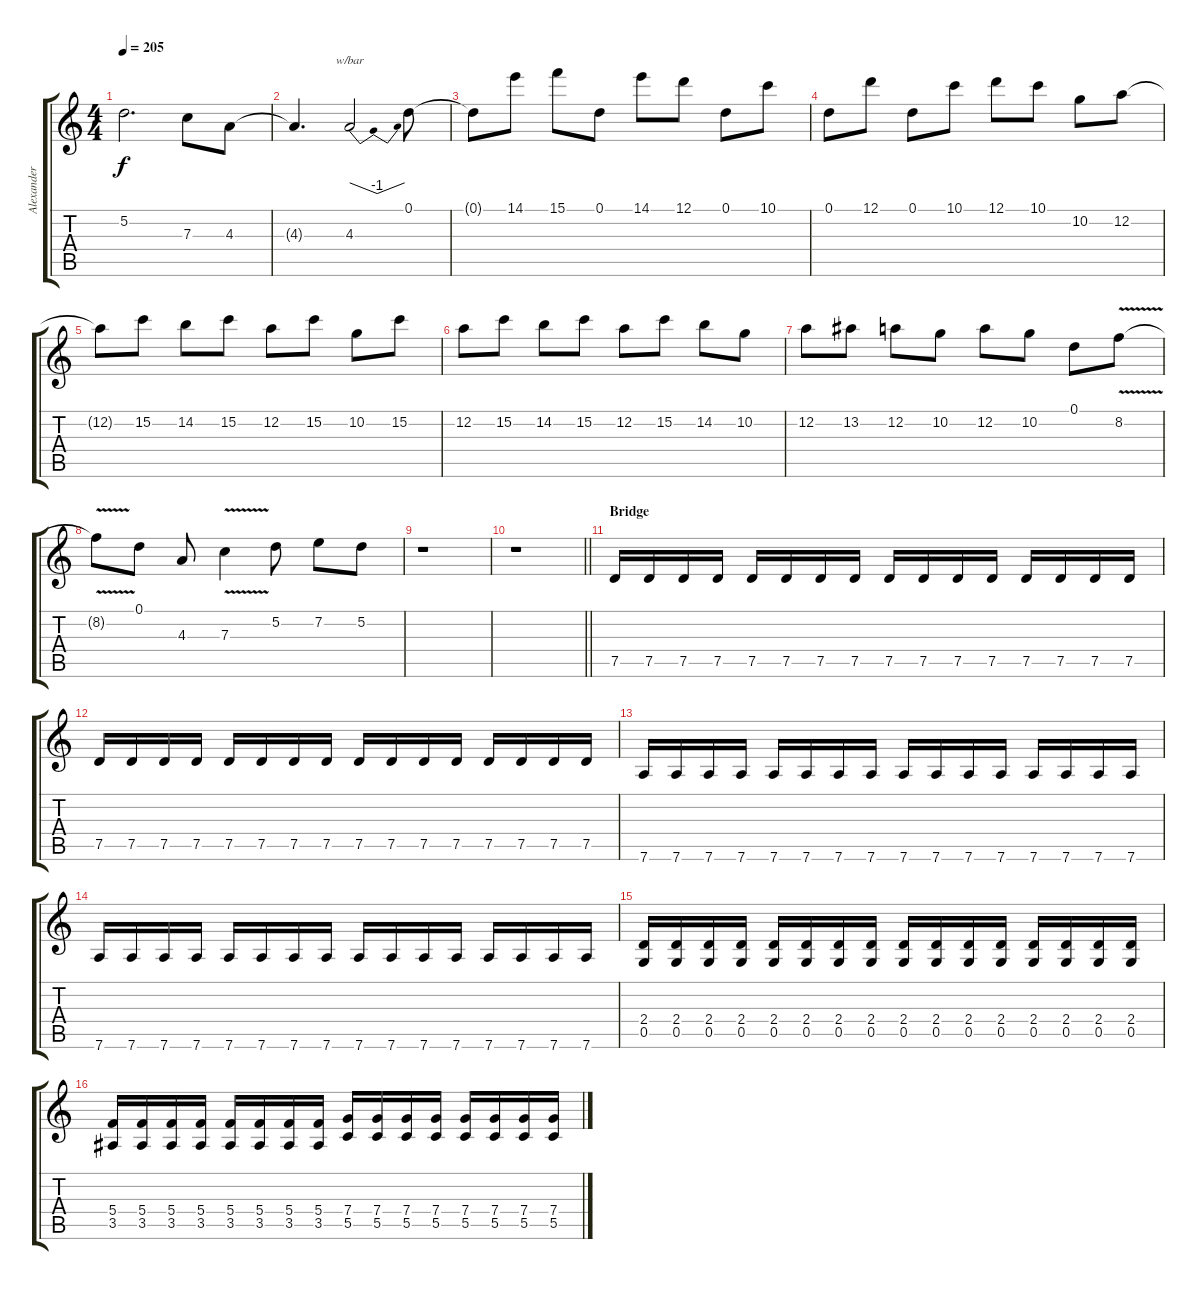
\track ("Alexander Kuoppala" "Alexander ") {instrument distortionguitar}
\staff {score tabs}
\tuning (D4 A3 F3 C3 G2 D2) {hide}
\ts (4 4)
\tempo 205
\clef g2
\ks c
5.2{t}.2{d dy f} 7.3.8 4.3.8 |
4.3{t}.4{d} 4.3.2{tbe (dip default 0 0 30 -4 60 0)} 0.1.8 |
0.1{t}.8 14.1.8 15.1.8 0.1.8 14.1.8 12.1.8 0.1.8 10.1.8 |
0.1.8 12.1.8 0.1.8 10.1.8 12.1.8 10.1.8 10.2.8 12.2.8 |
12.2{t}.8 15.2.8 14.2.8 15.2.8 12.2.8 15.2.8 10.2.8 15.2.8 |
12.2.8 15.2.8 14.2.8 15.2.8 12.2.8 15.2.8 14.2.8 10.2.8 |
12.2.8 13.2.8 12.2.8 10.2.8 12.2.8 10.2.8 0.1.8 8.2{v}.8 |
8.2{t}.8 0.1.8 4.3.8 7.3{v}.4 5.2.8 7.2.8 5.2.8 |
r.1 |
\barLineRight lightlight
r.1 |
\section ("" "Bridge")
7.5.16 7.5.16 7.5.16 7.5.16 7.5.16 7.5.16 7.5.16 7.5.16 7.5.16 7.5.16 7.5.16 7.5.16 7.5.16 7.5.16 7.5.16 7.5.16 |
7.5.16 7.5.16 7.5.16 7.5.16 7.5.16 7.5.16 7.5.16 7.5.16 7.5.16 7.5.16 7.5.16 7.5.16 7.5.16 7.5.16 7.5.16 7.5.16 |
7.6.16 7.6.16 7.6.16 7.6.16 7.6.16 7.6.16 7.6.16 7.6.16 7.6.16 7.6.16 7.6.16 7.6.16 7.6.16 7.6.16 7.6.16 7.6.16 |
7.6.16 7.6.16 7.6.16 7.6.16 7.6.16 7.6.16 7.6.16 7.6.16 7.6.16 7.6.16 7.6.16 7.6.16 7.6.16 7.6.16 7.6.16 7.6.16 |
(2.4 0.5).16 (2.4 0.5).16 (2.4 0.5).16 (2.4 0.5).16 (2.4 0.5).16 (2.4 0.5).16 (2.4 0.5).16 (2.4 0.5).16 (2.4 0.5).16 (2.4 0.5).16 (2.4 0.5).16 (2.4 0.5).16 (2.4 0.5).16 (2.4 0.5).16 (2.4 0.5).16 (2.4 0.5).16 |
(5.4 3.5).16 (5.4 3.5).16 (5.4 3.5).16 (5.4 3.5).16 (5.4 3.5).16 (5.4 3.5).16 (5.4 3.5).16 (5.4 3.5).16 (7.4 5.5).16 (7.4 5.5).16 (7.4 5.5).16 (7.4 5.5).16 (7.4 5.5).16 (7.4 5.5).16 (7.4 5.5).16 (7.4 5.5).16
